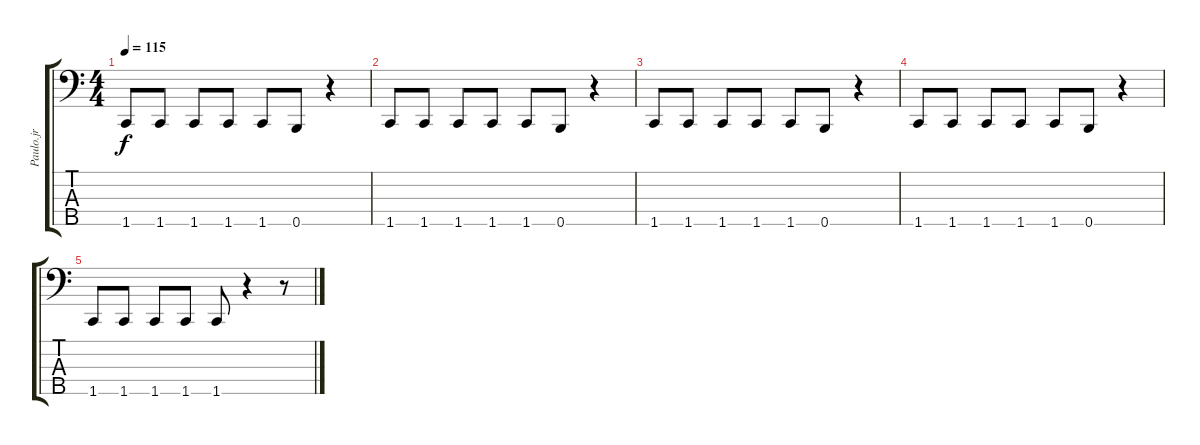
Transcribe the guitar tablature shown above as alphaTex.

\track ("Paulo.jr" "Paulo.jr") {instrument electricbassfinger}
\staff {score tabs}
\tuning (G2 D2 A1 E1 B0) {hide}
\ts (4 4)
\tempo 115
\clef f4
\ks c
1.5.8{dy f} 1.5.8 1.5.8 1.5.8 1.5.8 0.5.8 r.4 |
1.5.8 1.5.8 1.5.8 1.5.8 1.5.8 0.5.8 r.4 |
1.5.8 1.5.8 1.5.8 1.5.8 1.5.8 0.5.8 r.4 |
1.5.8 1.5.8 1.5.8 1.5.8 1.5.8 0.5.8 r.4 |
1.5.8 1.5.8 1.5.8 1.5.8 1.5.8 r.4 r.8
